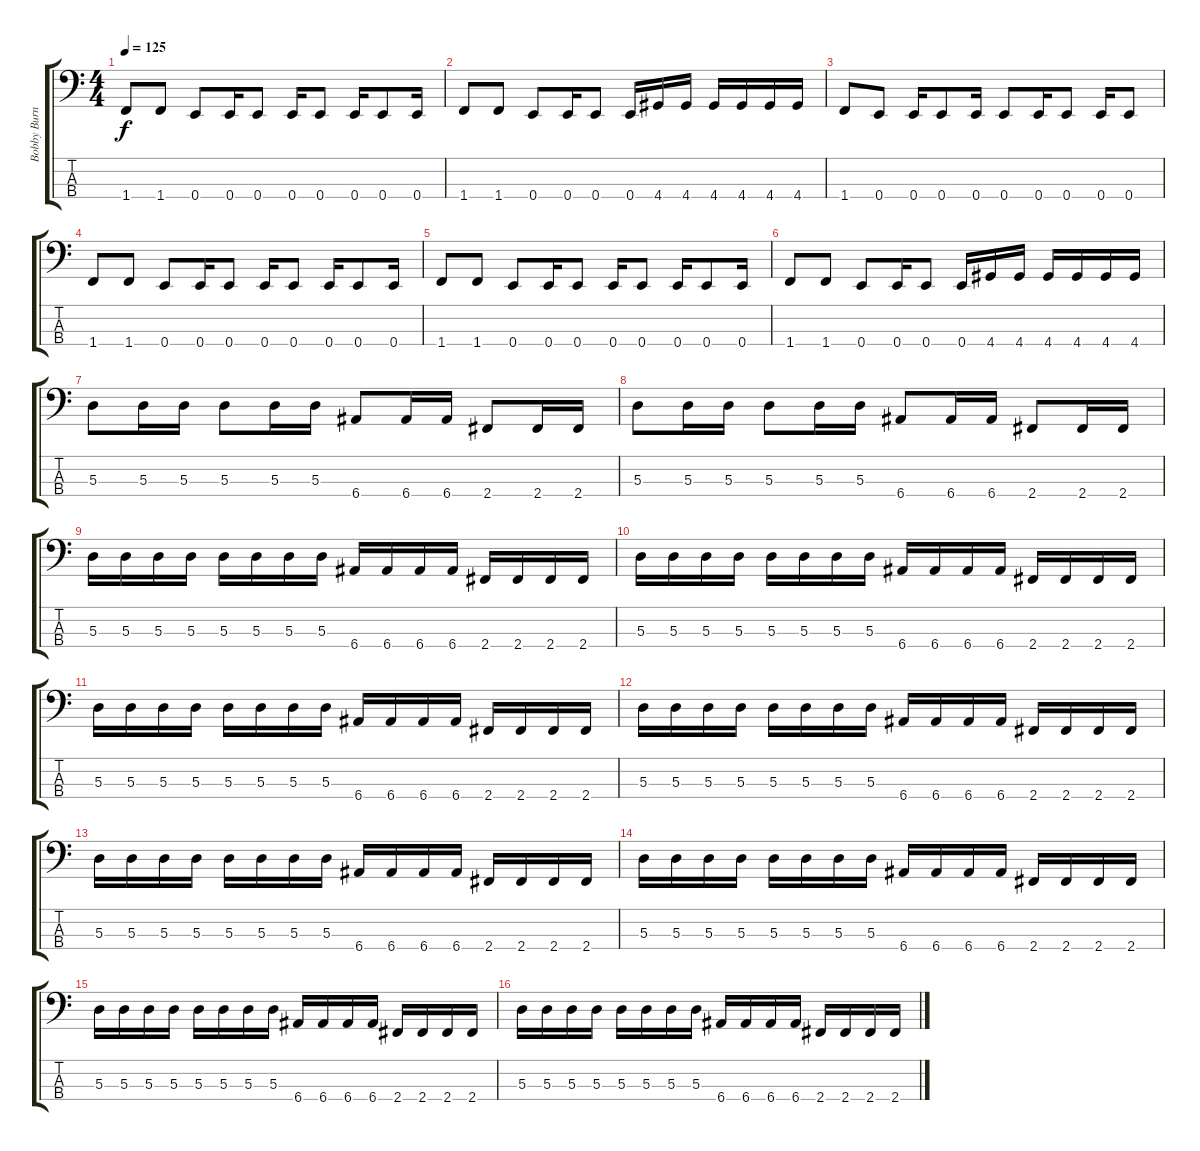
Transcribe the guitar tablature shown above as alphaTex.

\track ("Bobby Burns" "Bobby Burn") {instrument electricbasspick}
\staff {score tabs}
\tuning (G2 D2 A1 E1) {hide}
\ts (4 4)
\tempo 125
\clef f4
\ks c
1.4.8{dy f} 1.4.8 0.4.8 0.4.16 0.4.8 0.4.16 0.4.8 0.4.16 0.4.8 0.4.16 |
1.4.8 1.4.8 0.4.8 0.4.16 0.4.8 0.4.16 4.4.16 4.4.16 4.4.16 4.4.16 4.4.16 4.4.16 |
1.4.8 0.4.8 0.4.16 0.4.8 0.4.16 0.4.8 0.4.16 0.4.8 0.4.16 0.4.8 |
1.4.8 1.4.8 0.4.8 0.4.16 0.4.8 0.4.16 0.4.8 0.4.16 0.4.8 0.4.16 |
1.4.8 1.4.8 0.4.8 0.4.16 0.4.8 0.4.16 0.4.8 0.4.16 0.4.8 0.4.16 |
1.4.8 1.4.8 0.4.8 0.4.16 0.4.8 0.4.16 4.4.16 4.4.16 4.4.16 4.4.16 4.4.16 4.4.16 |
5.3.8 5.3.16 5.3.16 5.3.8 5.3.16 5.3.16 6.4.8 6.4.16 6.4.16 2.4.8 2.4.16 2.4.16 |
5.3.8 5.3.16 5.3.16 5.3.8 5.3.16 5.3.16 6.4.8 6.4.16 6.4.16 2.4.8 2.4.16 2.4.16 |
5.3.16 5.3.16 5.3.16 5.3.16 5.3.16 5.3.16 5.3.16 5.3.16 6.4.16 6.4.16 6.4.16 6.4.16 2.4.16 2.4.16 2.4.16 2.4.16 |
5.3.16 5.3.16 5.3.16 5.3.16 5.3.16 5.3.16 5.3.16 5.3.16 6.4.16 6.4.16 6.4.16 6.4.16 2.4.16 2.4.16 2.4.16 2.4.16 |
5.3.16 5.3.16 5.3.16 5.3.16 5.3.16 5.3.16 5.3.16 5.3.16 6.4.16 6.4.16 6.4.16 6.4.16 2.4.16 2.4.16 2.4.16 2.4.16 |
5.3.16 5.3.16 5.3.16 5.3.16 5.3.16 5.3.16 5.3.16 5.3.16 6.4.16 6.4.16 6.4.16 6.4.16 2.4.16 2.4.16 2.4.16 2.4.16 |
5.3.16 5.3.16 5.3.16 5.3.16 5.3.16 5.3.16 5.3.16 5.3.16 6.4.16 6.4.16 6.4.16 6.4.16 2.4.16 2.4.16 2.4.16 2.4.16 |
5.3.16 5.3.16 5.3.16 5.3.16 5.3.16 5.3.16 5.3.16 5.3.16 6.4.16 6.4.16 6.4.16 6.4.16 2.4.16 2.4.16 2.4.16 2.4.16 |
5.3.16 5.3.16 5.3.16 5.3.16 5.3.16 5.3.16 5.3.16 5.3.16 6.4.16 6.4.16 6.4.16 6.4.16 2.4.16 2.4.16 2.4.16 2.4.16 |
5.3.16 5.3.16 5.3.16 5.3.16 5.3.16 5.3.16 5.3.16 5.3.16 6.4.16 6.4.16 6.4.16 6.4.16 2.4.16 2.4.16 2.4.16 2.4.16
